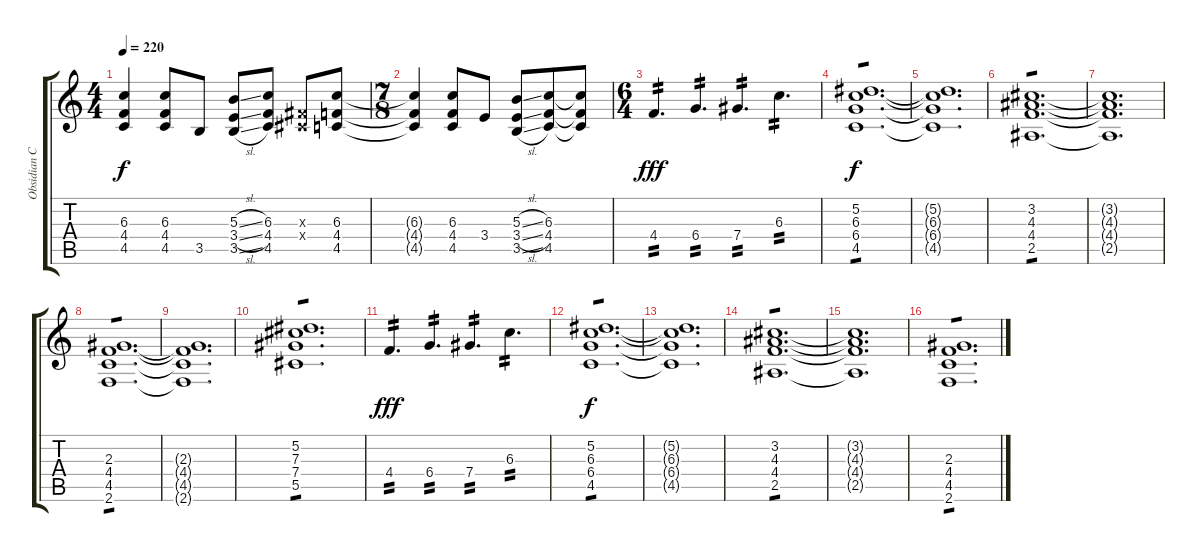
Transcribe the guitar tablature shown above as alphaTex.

\track ("Obsidian C." "Obsidian C") {instrument distortionguitar}
\staff {score tabs}
\tuning (Eb4 Bb3 Gb3 Db3 Ab2 Eb2) {hide}
\ts (4 4)
\tempo 220
\clef g2
\ks c
(6.3{t} 4.4{t} 4.5{t}).4{dy f} (6.3 4.4 4.5).8 3.5.8 (5.3{sl} 3.4{sl} 3.5{sl}).8 (6.3 4.4 4.5).8 (0.3{x} 0.4{x}).8 (6.3 4.4 4.5).8 |
\ts (7 8)
(6.3{t} 4.4{t} 4.5{t}).4 (6.3 4.4 4.5).8 3.4.8 (5.3{sl} 3.4{sl} 3.5{sl}).8 (6.3 4.4 4.5).8 (6.3{t} 4.4{t} 4.5{t}).8 |
\ts (6 4)
4.4.4{d tp 2 dy fff} 6.4.4{d tp 2} 7.4.4{d tp 2} 6.3.4{d tp 2} |
(5.2 6.3 6.4 4.5).1{d tp 1 dy f} |
(5.2{t} 6.3{t} 6.4{t} 4.5{t}).1{d} |
(3.2 4.3 4.4 2.5).1{d tp 1} |
(3.2{t} 4.3{t} 4.4{t} 2.5{t}).1{d} |
(2.3 4.4 4.5 2.6).1{d tp 1} |
(2.3{t} 4.4{t} 4.5{t} 2.6{t}).1{d} |
(5.2 7.3 7.4 5.5).1{d tp 1} |
4.4.4{d tp 2 dy fff} 6.4.4{d tp 2} 7.4.4{d tp 2} 6.3.4{d tp 2} |
(5.2 6.3 6.4 4.5).1{d tp 1 dy f} |
(5.2{t} 6.3{t} 6.4{t} 4.5{t}).1{d} |
(3.2 4.3 4.4 2.5).1{d tp 1} |
(3.2{t} 4.3{t} 4.4{t} 2.5{t}).1{d} |
(2.3 4.4 4.5 2.6).1{d tp 1}
